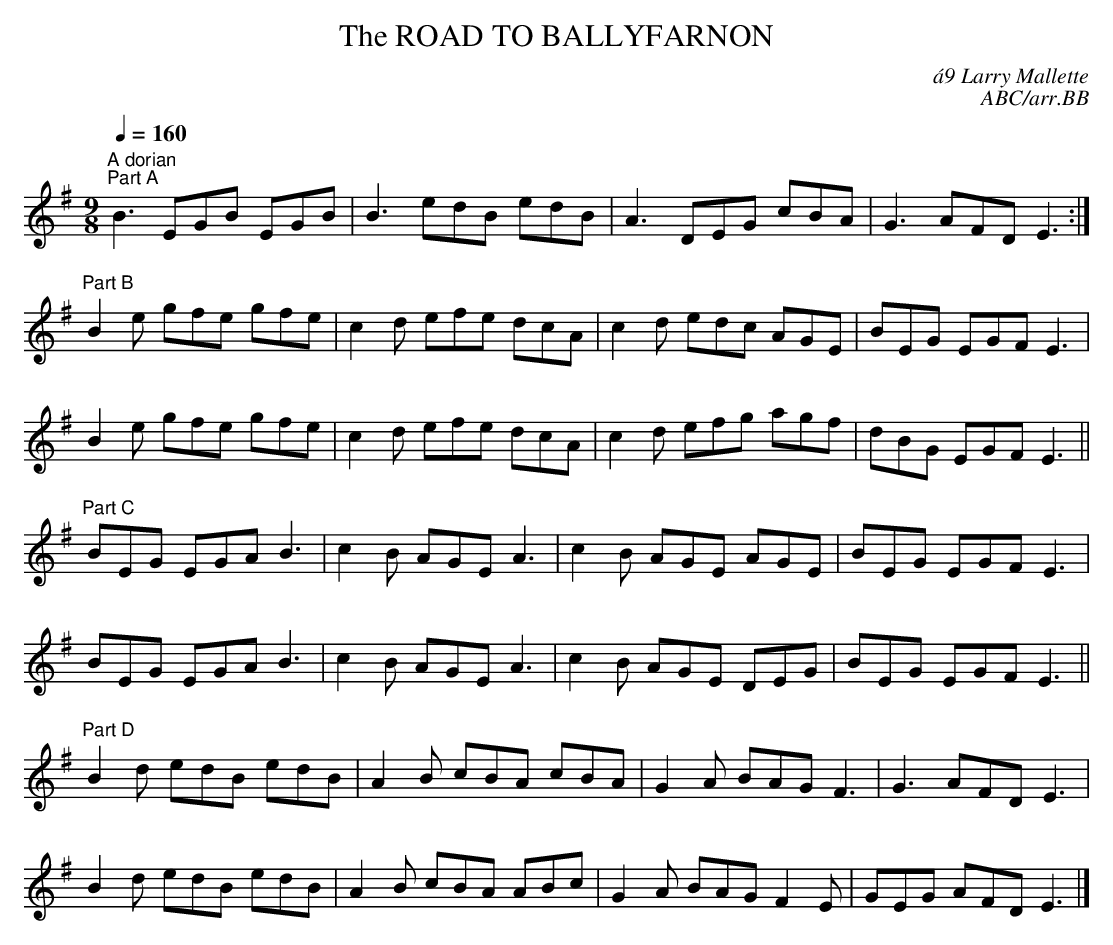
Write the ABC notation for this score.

X:1
T:ROAD TO BALLYFARNON, The
C:\'a9 Larry Mallette
C:ABC/arr.BB
Q:1/4=160
M:9/8
K:G
"A dorian"
"Part A"
B3 EGB EGB|B3 edB edB|A3 DEG cBA|G3 AFD E3:|
"Part B"B2e gfe gfe|c2d efe dcA|c2d edc AGE|BEG EGF E3|
B2e gfe gfe|c2d efe dcA|c2d efg agf|dBG EGF E3||
"Part C"BEG EGA B3|c2B AGE A3|c2B AGE AGE|BEG EGF E3|s
BEG EGA B3|c2B AGE A3|c2B AGE DEG|BEG EGF E3||
"Part D"B2d edB edB|A2B cBA cBA|G2A BAG F3|G3  AFD E3|
B2d edB edB|A2B cBA ABc|G2A BAG F2E|GEG AFD E3|]
